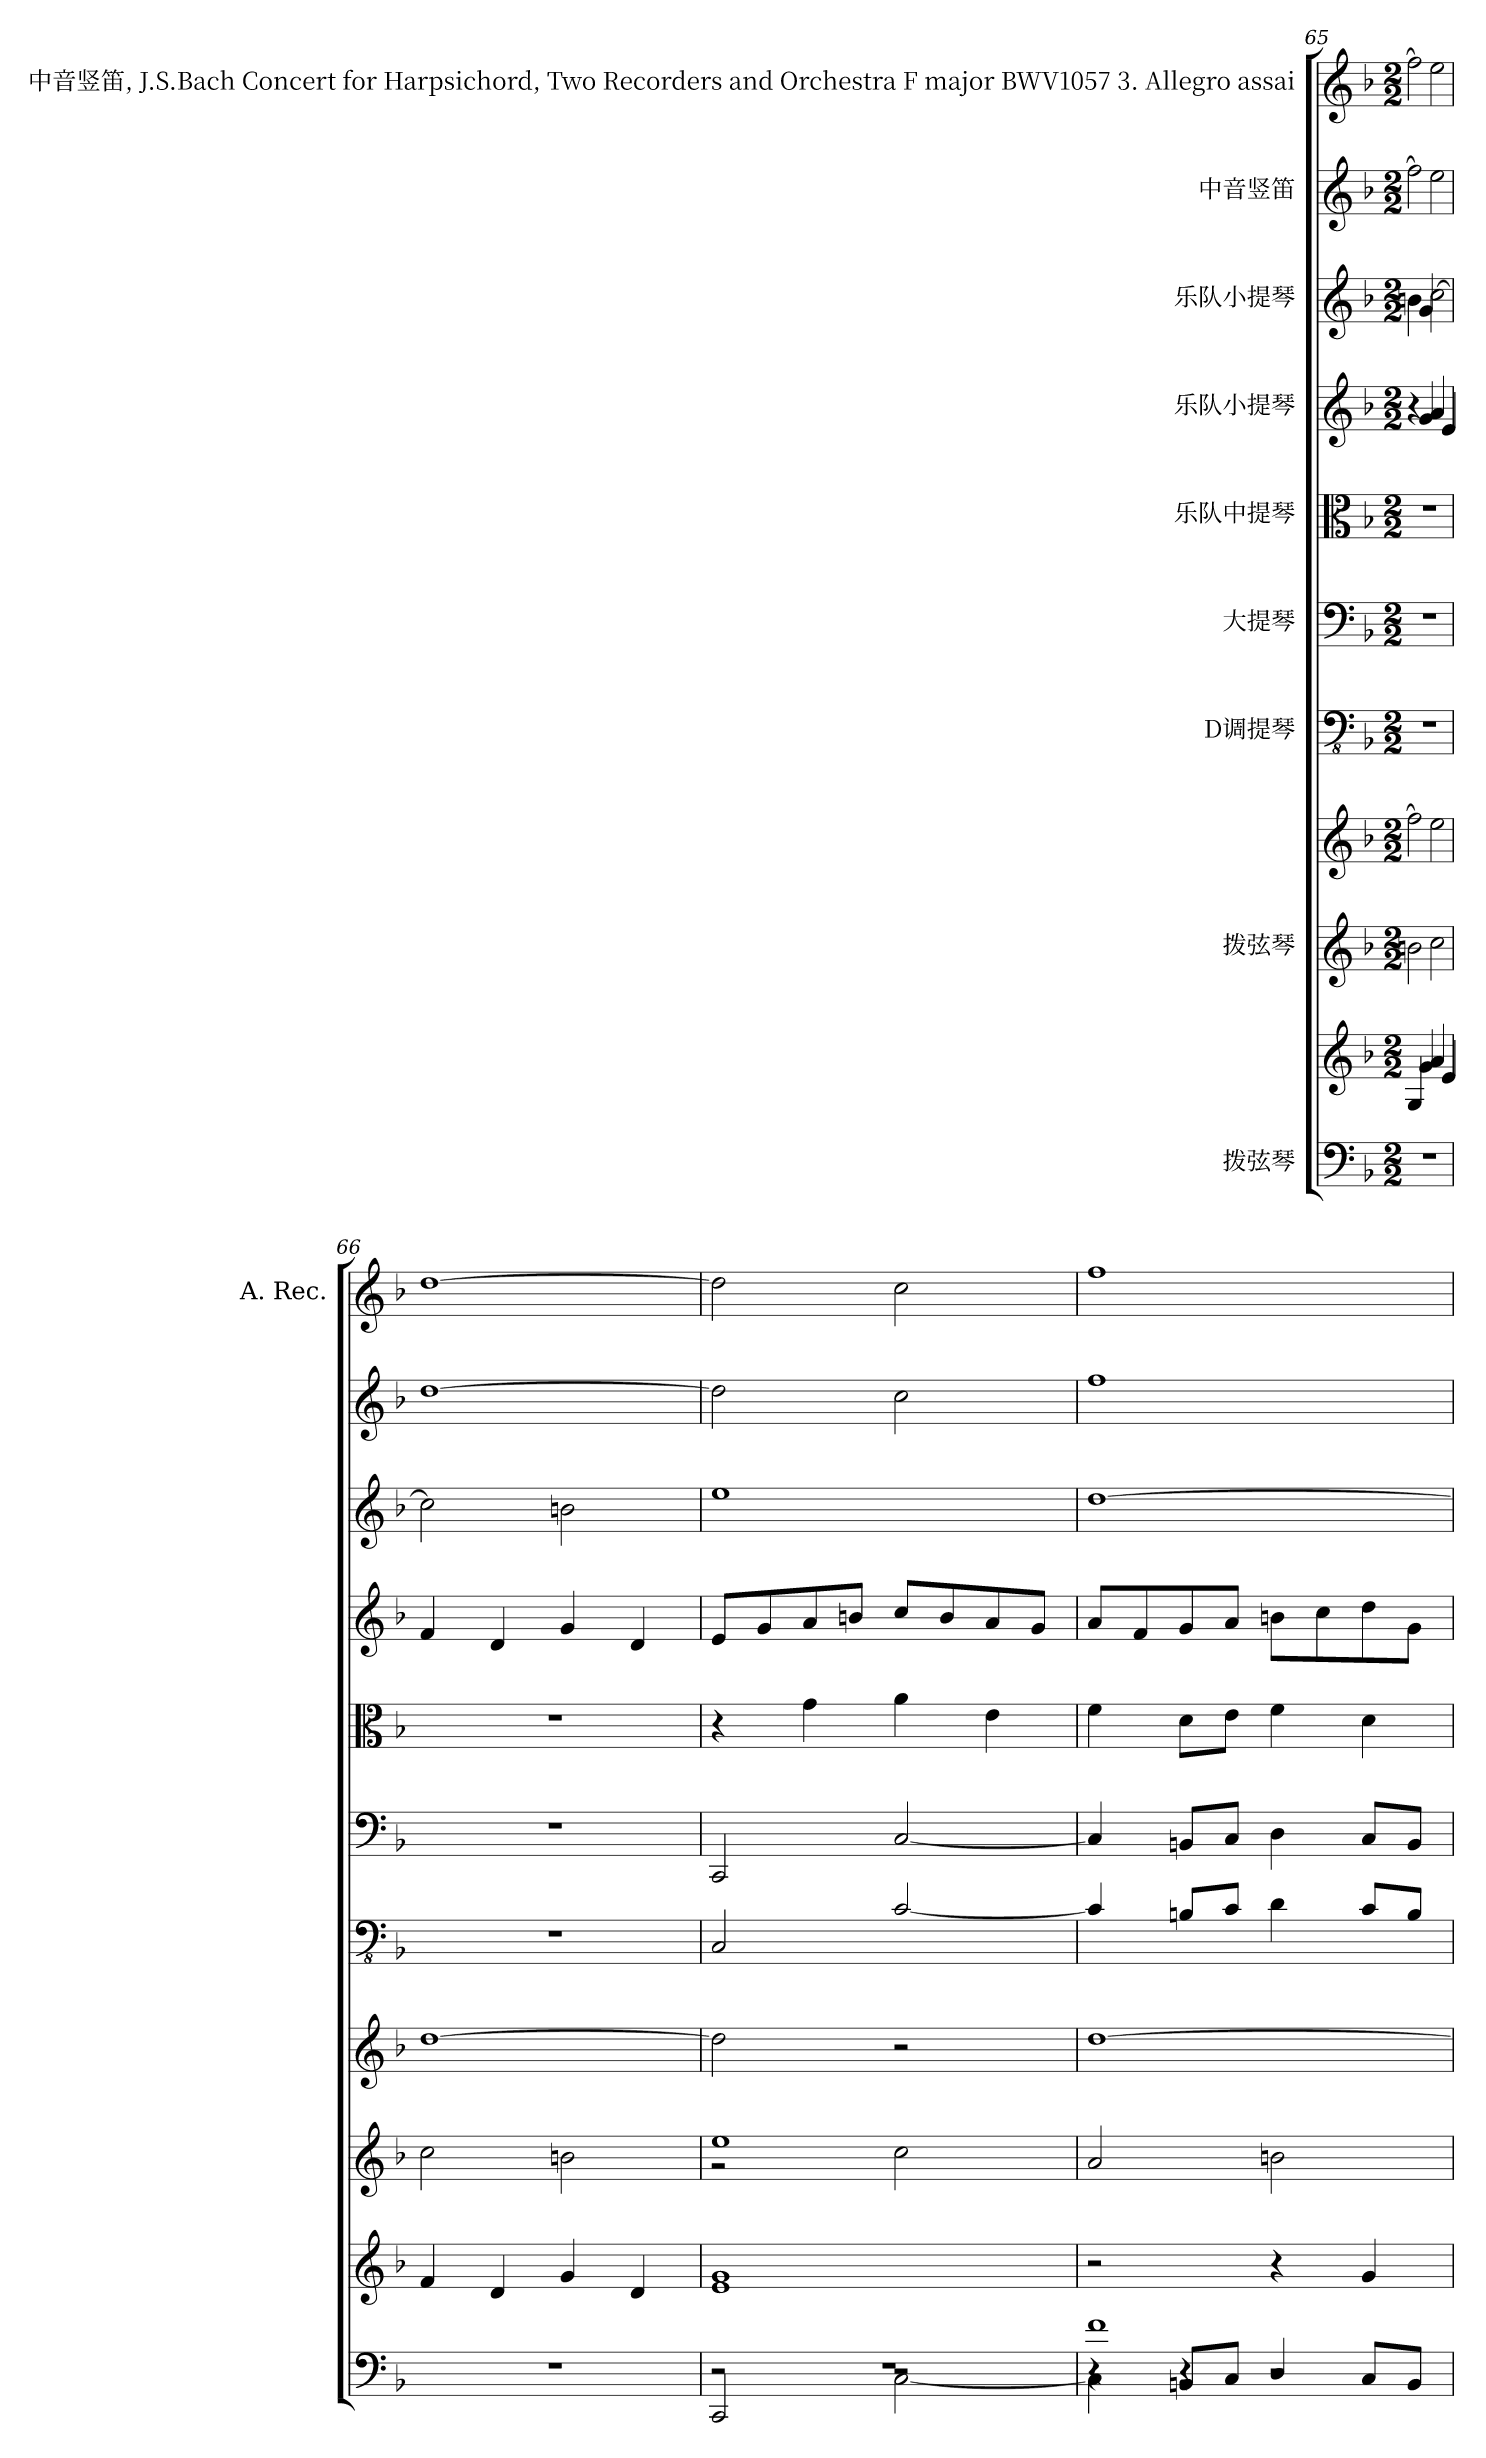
**kern	**kern	**kern	**kern	**kern	**kern	**kern	**kern	**kern	**kern	**kern
*part9	*part9	*part8	*part8	*part7	*part6	*part5	*part4	*part3	*part2	*part1
*staff11	*staff10	*staff9	*staff8	*staff7	*staff6	*staff5	*staff4	*staff3	*staff2	*staff1
*I"拨弦琴	*	*I"拨弦琴	*	*I"D调提琴	*I"大提琴	*I"乐队中提琴	*I"乐队小提琴	*I"乐队小提琴	*I"中音竖笛	*I"中音竖笛, J.S.Bach Concert for Harpsichord, Two Recorders and Orchestra F major BWV1057 3. Allegro assai
*	*	*	*	*	*	*	*	*	*	*I'A. Rec.
*clefF4	*clefG2	*clefG2	*clefG2	*clefFv4	*clefF4	*clefC3	*clefG2	*clefG2	*clefG2	*clefG2
*	*	*	*	*ITrd7c12	*	*	*	*	*	*
*k[b-]	*k[b-]	*k[b-]	*k[b-]	*k[b-]	*k[b-]	*k[b-]	*k[b-]	*k[b-]	*k[b-]	*k[b-]
*M2/2	*M2/2	*M2/2	*M2/2	*M2/2	*M2/2	*M2/2	*M2/2	*M2/2	*M2/2	*M2/2
=65	=65	=65	=65	=65	=65	=65	=65	=65	=65	=65
1r	4G/	2bn\	2ff\]	1r	1r	1r	4r	4bn\	2ff\]	2ff\]
.	4g/	.	.	.	.	.	4g/	4g/	.	.
.	4a/	2cc\	2ee\	.	.	.	4a/	[2cc\	2ee\	2ee\
.	4e/	.	.	.	.	.	4e/	.	.	.
=66	=66	=66	=66	=66	=66	=66	=66	=66	=66	=66
1r	4f/	2cc\	[1dd	1r	1r	1r	4f/	2cc\]	[1dd	[1dd
.	4d/	.	.	.	.	.	4d/	.	.	.
.	4g/	2bn\	.	.	.	.	4g/	2bn\	.	.
.	4d/	.	.	.	.	.	4d/	.	.	.
=67	=67	=67	=67	=67	=67	=67	=67	=67	=67	=67
*^	*	*^	*	*	*	*	*	*	*	*
*	*^	*	*	*	*	*	*	*	*	*	*	*
1r	2r	2CC/	1e 1g	1ee	2r	2dd\]	2CCC/	2CC/	4r	8e/L	1ee	2dd\]	2dd\]
.	.	.	.	.	.	.	.	.	.	8g/	.	.	.
.	.	.	.	.	.	.	.	.	4g\	8a/	.	.	.
.	.	.	.	.	.	.	.	.	.	8bn/J	.	.	.
.	[2C\	2r	.	.	2cc\	2r	[2CC/	[2C/	4a\	8cc/L	.	2cc\	2cc\
.	.	.	.	.	.	.	.	.	.	8b/	.	.	.
.	.	.	.	.	.	.	.	.	4e\	8a/	.	.	.
.	.	.	.	.	.	.	.	.	.	8g/J	.	.	.
*	*	*	*	*v	*v	*	*	*	*	*	*	*	*
=68	=68	=68	=68	=68	=68	=68	=68	=68	=68	=68	=68	=68
1f	4C\]	4r	2r	2a/	[1dd	4CC/]	4C/]	4f\	8a/L	[1dd	1ff	1ff
.	.	.	.	.	.	.	.	.	8f/	.	.	.
.	4r	8BBn/L	.	.	.	8BBBn/L	8BBn/L	8d\L	8g/	.	.	.
.	.	8C/J	.	.	.	8CC/J	8C/J	8e\J	8a/J	.	.	.
.	2r	4D/	4r	2bn\	.	4DD\	4D\	4f\	8bn\L	.	.	.
.	.	.	.	.	.	.	.	.	8cc\	.	.	.
.	.	8C/L	4g/	.	.	8CC/L	8C/L	4d\	8dd\	.	.	.
.	.	8BB/J	.	.	.	8BBB/J	8BB/J	.	8g\J	.	.	.
*v	*v	*v	*	*	*	*	*	*	*	*	*	*
=	=	=	=	=	=	=	=	=	=	=
*-	*-	*-	*-	*-	*-	*-	*-	*-	*-	*-
